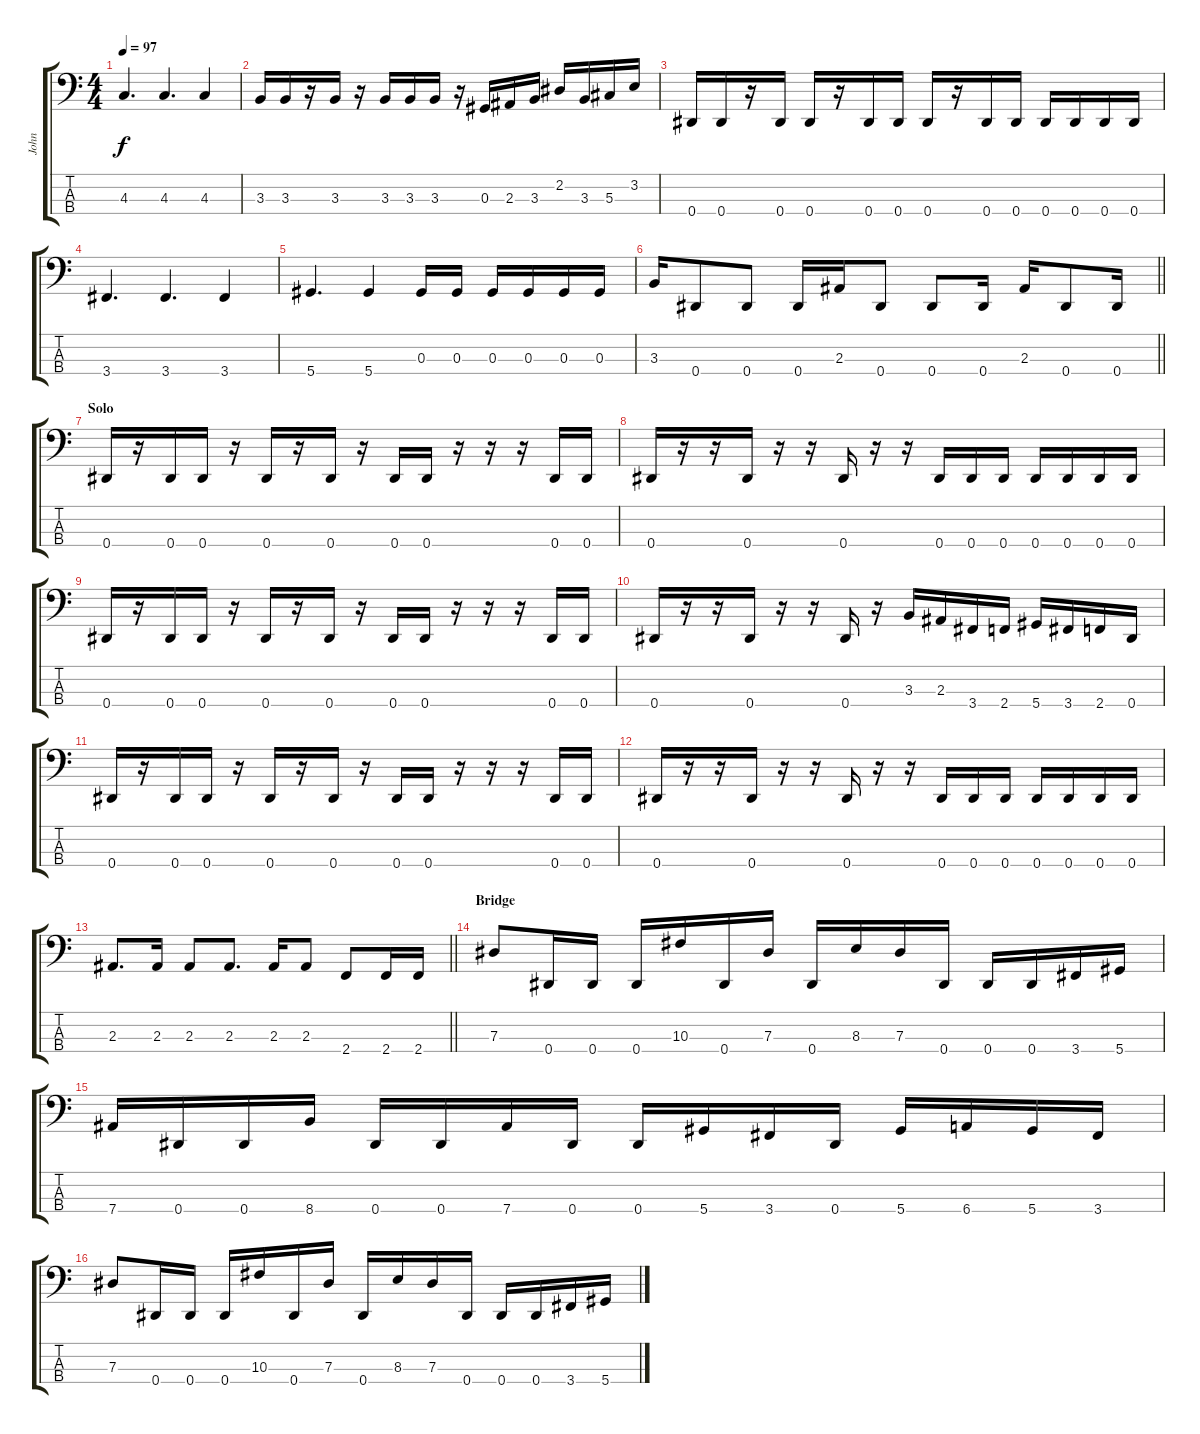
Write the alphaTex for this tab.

\track ("John" "John") {instrument electricbassfinger}
\staff {score tabs}
\tuning (Gb2 Db2 Ab1 Eb1) {hide}
\ts (4 4)
\tempo 97
\clef f4
\ks c
4.3.4{d dy f} 4.3.4{d} 4.3.4 |
3.3.16 3.3.16 r.16 3.3.16 r.16 3.3.16 3.3.16 3.3.16 r.16 0.3.16 2.3.16 3.3.16 2.2.16 3.3.16 5.3.16 3.2.16 |
0.4.16 0.4.16 r.16 0.4.16 0.4.16 r.16 0.4.16 0.4.16 0.4.16 r.16 0.4.16 0.4.16 0.4.16 0.4.16 0.4.16 0.4.16 |
3.4.4{d} 3.4.4{d} 3.4.4 |
5.4.4{d} 5.4.4 0.3.16 0.3.16 0.3.16 0.3.16 0.3.16 0.3.16 |
\barLineRight lightlight
3.3.16 0.4.8 0.4.8 0.4.16 2.3.16 0.4.8 0.4.8 0.4.16 2.3.16 0.4.8 0.4.16 |
\section ("" "Solo")
0.4.16 r.16 0.4.16 0.4.16 r.16 0.4.16 r.16 0.4.16 r.16 0.4.16 0.4.16 r.16 r.16 r.16 0.4.16 0.4.16 |
0.4.16 r.16 r.16 0.4.16 r.16 r.16 0.4.16 r.16 r.16 0.4.16 0.4.16 0.4.16 0.4.16 0.4.16 0.4.16 0.4.16 |
0.4.16 r.16 0.4.16 0.4.16 r.16 0.4.16 r.16 0.4.16 r.16 0.4.16 0.4.16 r.16 r.16 r.16 0.4.16 0.4.16 |
0.4.16 r.16 r.16 0.4.16 r.16 r.16 0.4.16 r.16 3.3.16 2.3.16 3.4.16 2.4.16 5.4.16 3.4.16 2.4.16 0.4.16 |
0.4.16 r.16 0.4.16 0.4.16 r.16 0.4.16 r.16 0.4.16 r.16 0.4.16 0.4.16 r.16 r.16 r.16 0.4.16 0.4.16 |
0.4.16 r.16 r.16 0.4.16 r.16 r.16 0.4.16 r.16 r.16 0.4.16 0.4.16 0.4.16 0.4.16 0.4.16 0.4.16 0.4.16 |
\barLineRight lightlight
2.3.8{d} 2.3.16 2.3.8 2.3.8{d} 2.3.16 2.3.8 2.4.8 2.4.16 2.4.16 |
\section ("" "Bridge")
7.3.8 0.4.16 0.4.16 0.4.16 10.3.16 0.4.16 7.3.16 0.4.16 8.3.16 7.3.16 0.4.16 0.4.16 0.4.16 3.4.16 5.4.16 |
7.4.16 0.4.16 0.4.16 8.4.16 0.4.16 0.4.16 7.4.16 0.4.16 0.4.16 5.4.16 3.4.16 0.4.16 5.4.16 6.4.16 5.4.16 3.4.16 |
7.3.8 0.4.16 0.4.16 0.4.16 10.3.16 0.4.16 7.3.16 0.4.16 8.3.16 7.3.16 0.4.16 0.4.16 0.4.16 3.4.16 5.4.16
